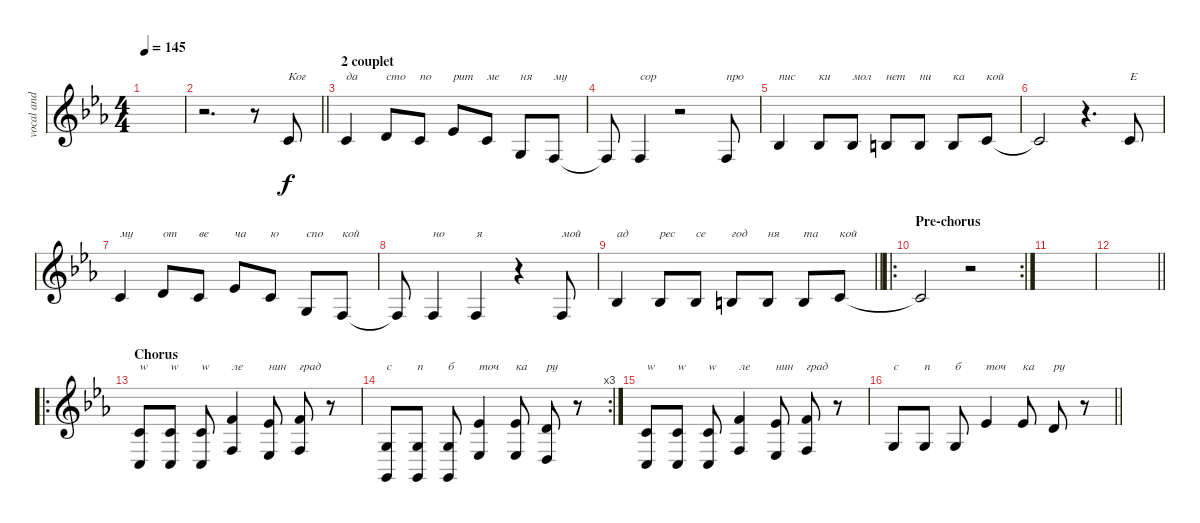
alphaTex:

\track ("vocal and back-vocal" "vocal and ") {instrument brasssection}
\staff {score}
\tuning (E4 B3 G3 D3 A2 E2) {hide}
\ts (4 4)
\tempo 145
\clef g2
\ks cminor
|
\barLineRight lightlight
r.2{d} r.8 5.3.8{txt "Ког"} |
\section ("" "2 couplet")
5.3.4{txt "да"} 7.3.8{txt "сто"} 5.3.8{txt "по"} 8.3.8{txt "рит"} 5.3.8{txt "ме"} 5.4.8{txt "ня"} 3.4.8{txt "му"} |
3.4{t}.8 3.4.4{txt "сор"} r.2 3.4.8{txt "про"} |
3.3.4{txt "пис"} 3.3.8{txt "ки"} 3.3.8{txt "мол"} 4.3.8{txt "нет"} 4.3.8{txt "ни"} 4.3.8{txt "ка"} 5.3.8{txt "кой"} |
5.3{t}.2 r.4{d} 5.3.8{txt "Е"} |
5.3.4{txt "му"} 7.3.8{txt "от"} 5.3.8{txt "ве"} 8.3.8{txt "ча"} 5.3.8{txt "ю"} 5.4.8{txt "спо"} 3.4.8{txt "кой"} |
3.4{t}.8 3.4.4{txt "но"} 3.4.4{txt "я"} r.4 3.4.8{txt "мой"} |
\barLineRight lightlight
3.3.4{txt "ад"} 3.3.8{txt "рес"} 3.3.8{txt "се"} 4.3.8{txt "год"} 4.3.8{txt "ня"} 4.3.8{txt "та"} 5.3.8{txt "кой"} |
\ro
\rc 2
\section ("" "Pre-chorus")
5.3{t}.2 r.2 |
|
\barLineRight lightlight
|
\ro
\section ("" "Chorus")
(5.3 3.5).8{txt "w"} (5.3 3.5).8{txt "w"} (5.3 3.5).8{txt "w"} (6.2 3.4).4{txt "ле"} (4.2 1.4).8{txt "нин"} (6.2 3.4).8{txt "град"} r.8 |
\rc 3
(0.3 3.6).8{txt "с"} (0.3 3.6).8{txt "п"} (0.3 3.6).8{txt "б"} (8.3 6.5).4{txt "точ"} (8.3 6.5).8{txt "ка"} (7.3 5.5).8{txt "ру"} r.8 |
(5.3 3.5).8{txt "w"} (5.3 3.5).8{txt "w"} (5.3 3.5).8{txt "w"} (6.2 3.4).4{txt "ле"} (4.2 1.4).8{txt "нин"} (6.2 3.4).8{txt "град"} r.8 |
\barLineRight lightlight
0.3.8{txt "с"} 0.3.8{txt "п"} 0.3.8{txt "б"} 8.3.4{txt "точ"} 8.3.8{txt "ка"} 7.3.8{txt "ру"} r.8
